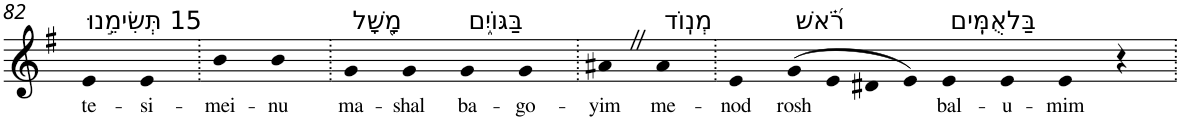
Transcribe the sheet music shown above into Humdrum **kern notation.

**kern	**text
*part1	*part1
*staff1	*staff1
*I"Piano	*
*I'Pno	*
!!LO:PB:g=z
*clefG2	*
*k[f#]	*
*G:	*
=82	=82
!LO:TX:a:t=15 תְּשִׂימֵ֣נוּ	!
!	!LO:LY:b
4e	te-
!	!LO:LY:b
4e	-si-
=83.	=83.
!	!LO:LY:b
4b	-mei-
!	!LO:LY:b
4b	-nu
=84.	=84.
!LO:TX:a:t=מָ֭שָׁל	!
!	!LO:LY:b
4g	ma-
!	!LO:LY:b
4g	-shal
!LO:TX:a:t=בַּגּוֹיִ֑ם	!
!	!LO:LY:b
4g	ba-
!	!LO:LY:b
4g	-go-
=85.	=85.
!	!LO:LY:b
4a#XZ	-yim
!LO:TX:a:t=מְנֽוֹד	!
!	!LO:LY:b
4a#	me-
=86.	=86.
!	!LO:LY:b
4e	-nod
!LO:TX:a:t=רֹ֝֗אשׁ	!
!	!LO:LY:b
(>8g	rosh
8e	.
8d#X	.
8e)	.
!LO:TX:a:t=בַּלאֻמִּֽים	!
!	!LO:LY:b
4e	bal-
!	!LO:LY:b
4e	-u-
!	!LO:LY:b
4e	-mim
4r	.
=.	=.
*-	*-
